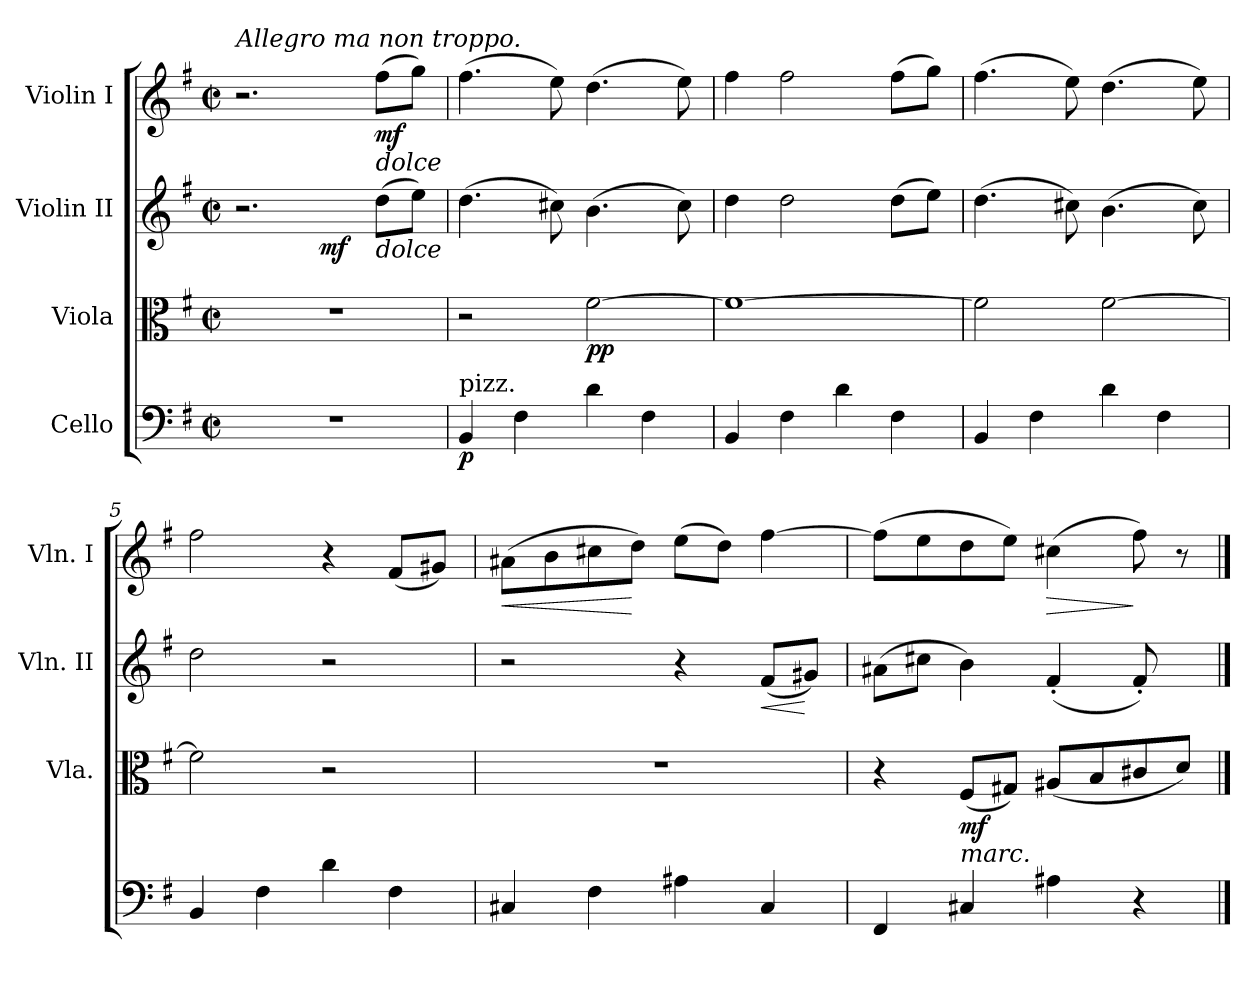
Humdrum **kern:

**kern	**dynam	**kern	**dynam	**kern	**dynam	**kern	**dynam
*part4	*part4	*part3	*part3	*part2	*part2	*part1	*part1
*staff4	*staff4	*staff3	*staff3	*staff2	*staff2	*staff1	*staff1
*I"Cello	*	*I"Viola	*	*I"Violin II	*	*I"Violin I	*
*	*	*I'Vla.	*	*I'Vln. II	*	*I'Vln. I	*
*clefF4	*	*clefC3	*	*clefG2	*	*clefG2	*
*k[f#]	*	*k[f#]	*	*k[f#]	*	*k[f#]	*
*G:	*	*G:	*	*G:	*	*G:	*
*M2/2	*	*M2/2	*	*M2/2	*	*M2/2	*
*met(c|)	*	*met(c|)	*	*met(c|)	*	*met(c|)	*
=1	=1	=1	=1	=1	=1	=1	=1
*	*	*	*	*^	*	*	*
!	!	!	!	!	!	!	!LO:TX:a:i:t=Allegro ma non troppo.	!
1r	.	1r	.	2.r	2ryy	.	2.r	.
!	!	!	!	!	!	!LO:DY:b	!	!
.	.	.	.	.	2ryy	mf	.	.
!	!	!	!	!	!	!	!LO:TX:b:i:t=dolce	!
!	!	!	!	!LO:TX:b:i:t=dolce	!	!	!	!
!	!	!	!	!	!	!	!	!LO:DY:b
.	.	.	.	(>8dd\L	.	.	(>8ff#\L	mf
.	.	.	.	8ee\J)	.	.	8gg\J)	.
=2	=2	=2	=2	=2	=2	=2	=2	=2
!LO:TX:a:t=pizz.	!	!	!	!	!	!	!	!
!	!LO:DY:b	!	!	!	!	!	!	!
*	*	*	*	*v	*v	*	*	*
4BB/	p	2r	.	(>4.dd\	.	(>4.ff#\	.
4F#\	.	.	.	.	.	.	.
.	.	.	.	8cc#X\)	.	8ee\)	.
!	!	!	!LO:DY:b	!	!	!	!
4d\	.	[2f#\	pp	(>4.b\	.	(>4.dd\	.
4F#\	.	.	.	.	.	.	.
.	.	.	.	8cc#\)	.	8ee\)	.
=3	=3	=3	=3	=3	=3	=3	=3
4BB/	.	1f#_	.	4dd\	.	4ff#\	.
4F#\	.	.	.	2dd\	.	2ff#\	.
4d\	.	.	.	.	.	.	.
4F#\	.	.	.	(>8dd\L	.	(>8ff#\L	.
.	.	.	.	8ee\J)	.	8gg\J)	.
=4	=4	=4	=4	=4	=4	=4	=4
4BB/	.	2f#\]	.	(>4.dd\	.	(>4.ff#\	.
4F#\	.	.	.	.	.	.	.
.	.	.	.	8cc#X\)	.	8ee\)	.
4d\	.	[2f#\	.	(>4.b\	.	(>4.dd\	.
4F#\	.	.	.	.	.	.	.
.	.	.	.	8cc#\)	.	8ee\)	.
!!LO:LB:g=z
=5	=5	=5	=5	=5	=5	=5	=5
4BB/	.	2f#\]	.	2dd\	.	2ff#\	.
4F#\	.	.	.	.	.	.	.
4d\	.	2r	.	2r	.	4r	.
4F#\	.	.	.	.	.	(<8f#/L	.
.	.	.	.	.	.	8g#X/J)	.
=6	=6	=6	=6	=6	=6	=6	=6
!	!	!	!	!	!	!	!LO:HP:b
4C#X/	.	1r	.	2r	.	(>8a#X\L	<
.	.	.	.	.	.	8b\	.
4F#\	.	.	.	.	.	8cc#X\	.
.	.	.	.	.	.	8dd\J)	[
4A#X\	.	.	.	4r	.	(>8ee\L	.
.	.	.	.	.	.	8dd\J)	.
!	!	!	!	!	!LO:HP:b	!	!
4C#/	.	.	.	(<8f#/L	<	[4ff#\	.
.	.	.	.	8g#X/J)	[	.	.
=7	=7	=7	=7	=7	=7	=7	=7
4FF#/	.	4r	.	(>8a#X\L	.	(>8ff#\L]	.
.	.	.	.	8cc#X\J	.	8ee\	.
!	!	!LO:TX:b:i:t=marc.	!	!	!	!	!
!	!	!	!LO:DY:b	!	!	!	!
4C#X/	.	(<8F#/L	mf	4b\)	.	8dd\	.
.	.	8G#X/J)	.	.	.	8ee\J)	.
!	!	!	!	!	!	!	!LO:HP:b
4A#X\	.	(<8A#X/L	.	(<4f#'</	.	(>4cc#X\	>
.	.	8B/	.	.	.	.	.
4r	.	8c#X/	.	8f#'</)	.	8ff#\)	]
.	.	8d/J)	.	8ryy	.	8r	.
==	==	==	==	==	==	==	==
*-	*-	*-	*-	*-	*-	*-	*-
